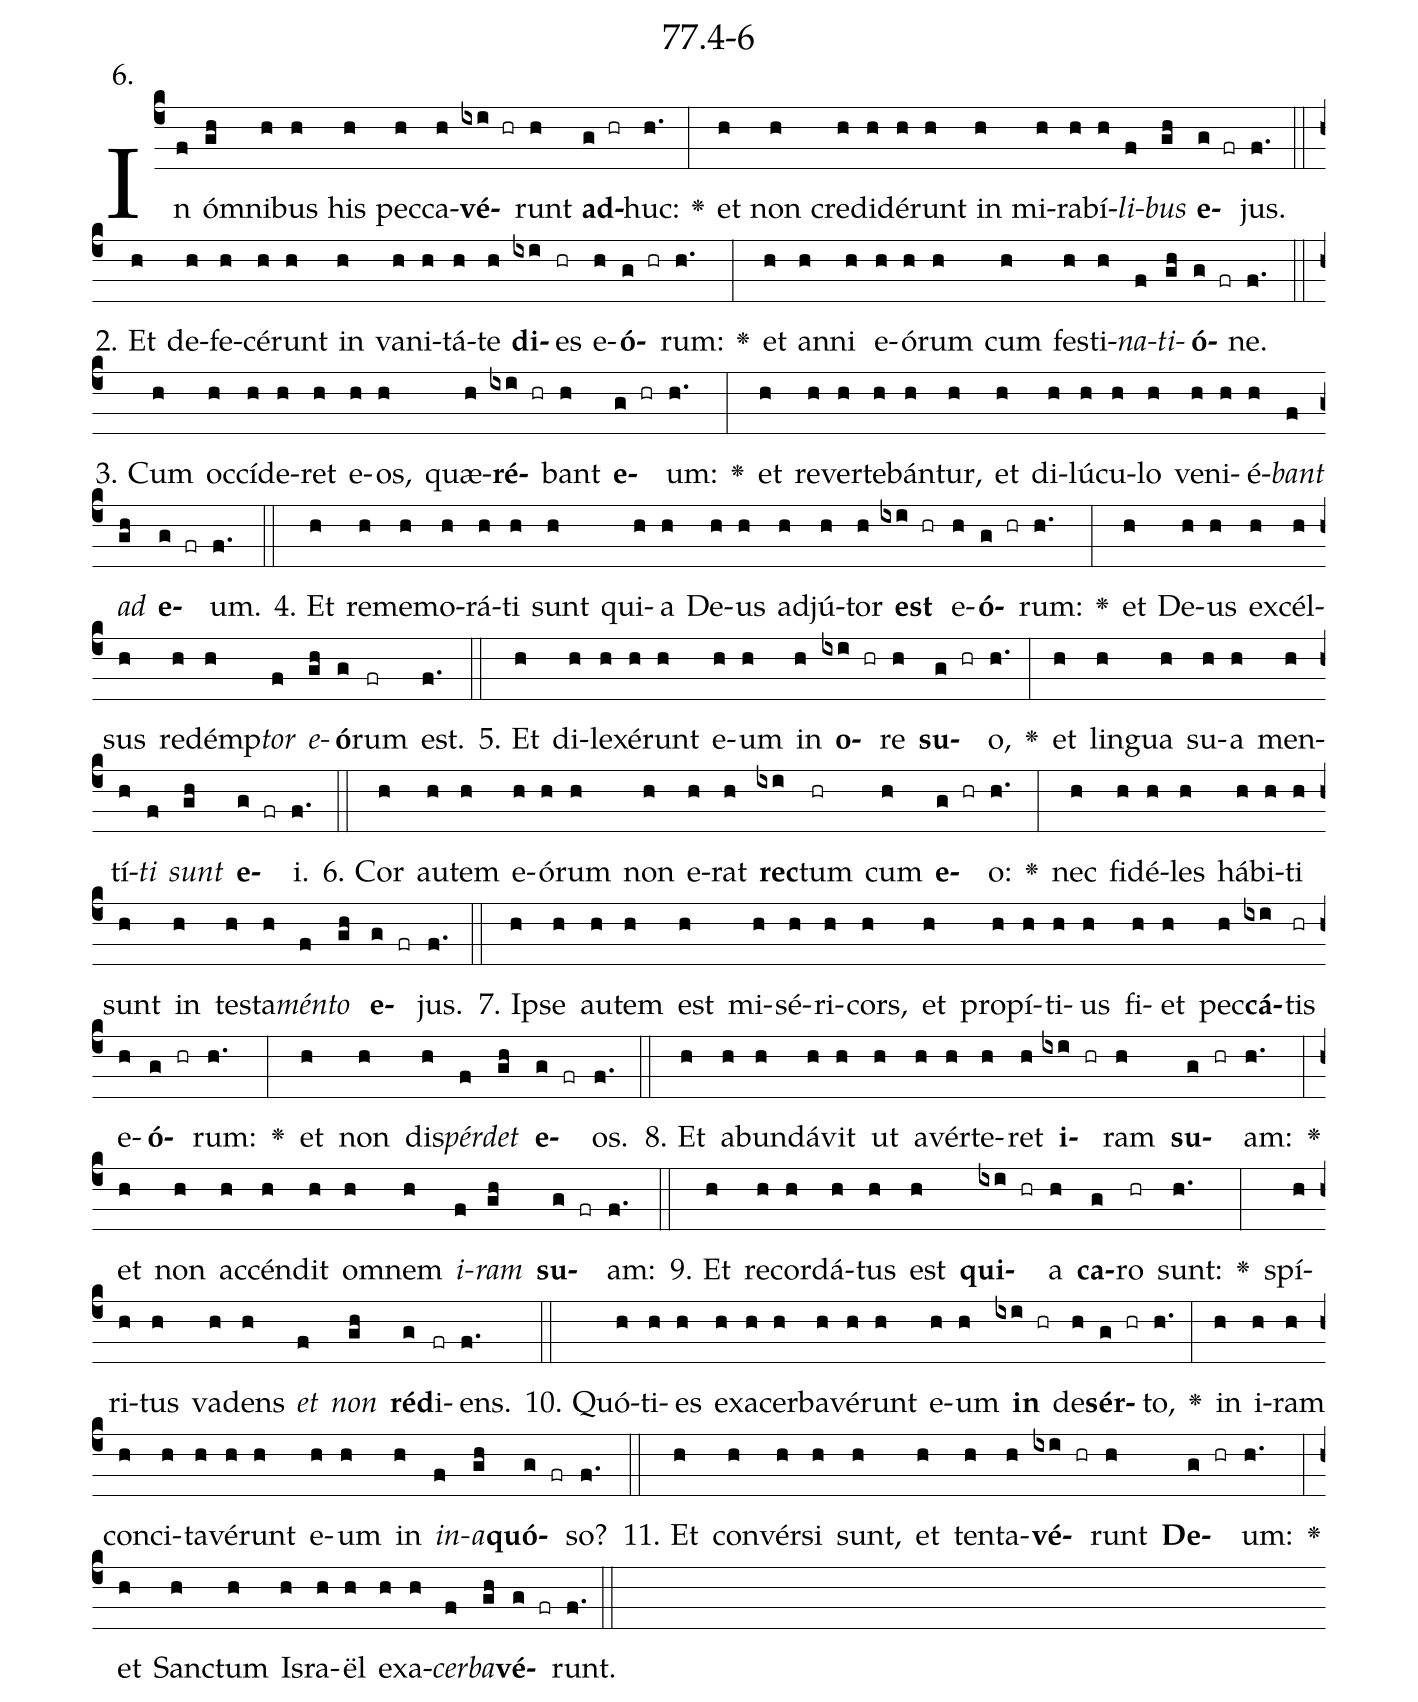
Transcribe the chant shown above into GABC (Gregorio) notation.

name: 77.4-6;
annotation: 6.;
%%
(c4)In(f) óm(gh)ni(h)bus(h) his(h) pec(h)ca(h)<b>vé</b>(ixi hr)runt(h) <b>ad</b>(g hr)huc:(h.) <v>\greheightstar</v>(:) et(h) non(h) cre(h)di(h)dé(h)runt(h) in(h) mi(h)ra(h)bí(h)<i>li</i>(f)<i>bus</i>(gh) <b>e</b>(g fr)jus.(f.) (::)
2. Et(h) de(h)fe(h)cé(h)runt(h) in(h) va(h)ni(h)tá(h)te(h) <b>di</b>(ixi)es(hr) e(h)<b>ó</b>(g hr)rum:(h.) <v>\greheightstar</v>(:) et(h) an(h)ni(h) e(h)ó(h)rum(h) cum(h) fes(h)ti(h)<i>na</i>(f)<i>ti</i>(gh)<b>ó</b>(g fr)ne.(f.) (::)
3. Cum(h) oc(h)cí(h)de(h)ret(h) e(h)os,(h) quæ(h)<b>ré</b>(ixi hr)bant(h) <b>e</b>(g hr)um:(h.) <v>\greheightstar</v>(:) et(h) re(h)ver(h)te(h)bán(h)tur,(h) et(h) di(h)lú(h)cu(h)lo(h) ve(h)ni(h)é(h)<i>bant</i>(f) <i>ad</i>(gh) <b>e</b>(g fr)um.(f.) (::)
4. Et(h) re(h)me(h)mo(h)rá(h)ti(h) sunt(h) qui(h)a(h) De(h)us(h) ad(h)jú(h)tor(h) <b>est</b>(ixi hr) e(h)<b>ó</b>(g hr)rum:(h.) <v>\greheightstar</v>(:) et(h) De(h)us(h) ex(h)cél(h)sus(h) red(h)émp(h)<i>tor</i>(f) <i>e</i>(gh)<b>ó</b>(g)rum(fr) est.(f.) (::)
5. Et(h) di(h)le(h)xé(h)runt(h) e(h)um(h) in(h) <b>o</b>(ixi hr)re(h) <b>su</b>(g hr)o,(h.) <v>\greheightstar</v>(:) et(h) lin(h)gua(h) su(h)a(h) men(h)tí(h)<i>ti</i>(f) <i>sunt</i>(gh) <b>e</b>(g fr)i.(f.) (::)
6. Cor(h) au(h)tem(h) e(h)ó(h)rum(h) non(h) e(h)rat(h) <b>rec</b>(ixi)tum(hr) cum(h) <b>e</b>(g hr)o:(h.) <v>\greheightstar</v>(:) nec(h) fi(h)dé(h)les(h) há(h)bi(h)ti(h) sunt(h) in(h) tes(h)ta(h)<i>mén</i>(f)<i>to</i>(gh) <b>e</b>(g fr)jus.(f.) (::)
7. Ip(h)se(h) au(h)tem(h) est(h) mi(h)sé(h)ri(h)cors,(h) et(h) pro(h)pí(h)ti(h)us(h) fi(h)et(h) pec(h)<b>cá</b>(ixi)tis(hr) e(h)<b>ó</b>(g hr)rum:(h.) <v>\greheightstar</v>(:) et(h) non(h) dis(h)<i>pér</i>(f)<i>det</i>(gh) <b>e</b>(g fr)os.(f.) (::)
8. Et(h) ab(h)un(h)dá(h)vit(h) ut(h) a(h)vér(h)te(h)ret(h) <b>i</b>(ixi hr)ram(h) <b>su</b>(g hr)am:(h.) <v>\greheightstar</v>(:) et(h) non(h) ac(h)cén(h)dit(h) om(h)nem(h) <i>i</i>(f)<i>ram</i>(gh) <b>su</b>(g fr)am:(f.) (::)
9. Et(h) re(h)cor(h)dá(h)tus(h) est(h) <b>qui</b>(ixi hr)a(h) <b>ca</b>(g)ro(hr) sunt:(h.) <v>\greheightstar</v>(:) spí(h)ri(h)tus(h) va(h)dens(h) <i>et</i>(f) <i>non</i>(gh) <b>réd</b>(g)i(fr)ens.(f.) (::)
10. Quó(h)ti(h)es(h) ex(h)a(h)cer(h)ba(h)vé(h)runt(h) e(h)um(h) <b>in</b>(ixi hr) de(h)<b>sér</b>(g hr)to,(h.) <v>\greheightstar</v>(:) in(h) i(h)ram(h) con(h)ci(h)ta(h)vé(h)runt(h) e(h)um(h) in(h) <i>in</i>(f)<i>a</i>(gh)<b>quó</b>(g fr)so?(f.) (::)
11. Et(h) con(h)vér(h)si(h) sunt,(h) et(h) ten(h)ta(h)<b>vé</b>(ixi hr)runt(h) <b>De</b>(g hr)um:(h.) <v>\greheightstar</v>(:) et(h) Sanc(h)tum(h) Is(h)ra(h)ël(h) ex(h)a(h)<i>cer</i>(f)<i>ba</i>(gh)<b>vé</b>(g fr)runt.(f.) (::)
